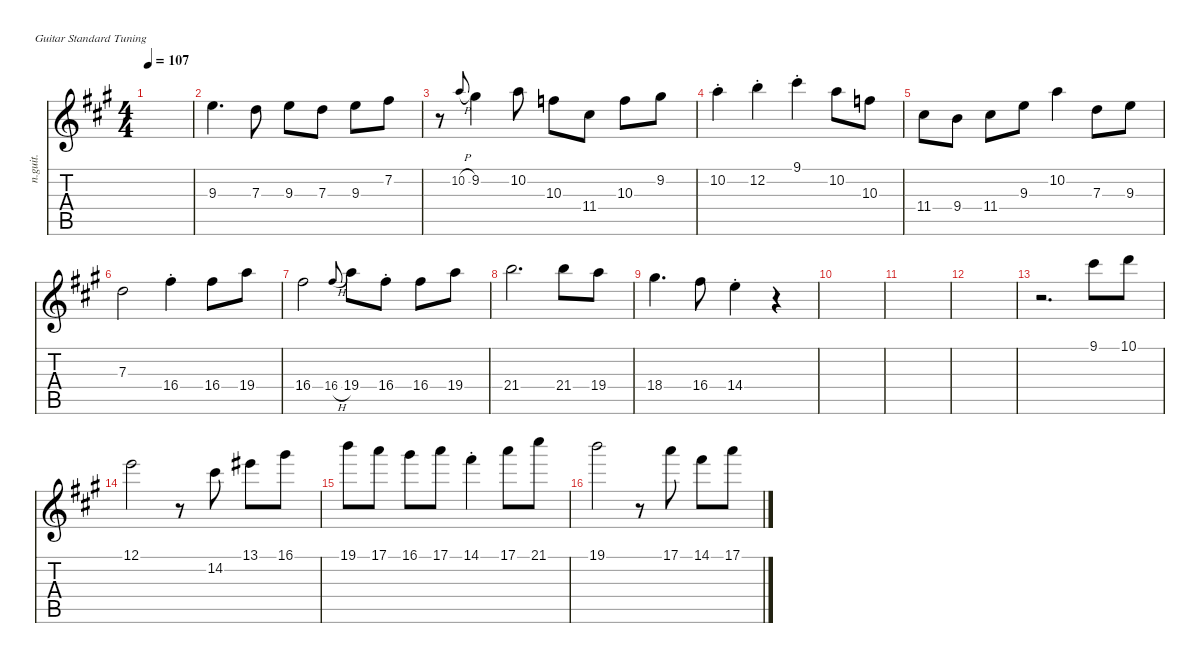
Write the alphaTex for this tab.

\defaultSystemsLayout 4
\hideDynamics
\bracketExtendMode nobrackets
\track ("Nylon Guitar" "n.guit.") {instrument acousticguitarnylon}
\staff {score tabs}
\tuning (E4 B3 G3 D3 A2 E2)
\ts (4 4)
\tempo 107
\clef g2
\ks a
|
9.3{acc forcenatural}.4{d beam Down} 7.3{acc forcenatural}.8{beam Down} 9.3{acc forcenatural}.8{beam Down} 7.3{acc forcenatural}.8{beam Down} 9.3{acc forcenatural}.8{beam Down} 7.2{acc #}.8{beam Down} |
r.8{beam Down} 10.2{h acc forcenatural}.8{gr onbeat beam Up} 9.2{acc #}.4{beam Down} 10.2{acc forcenatural}.8{beam Down} 10.3{acc forcenatural}.8{beam Down} 11.4{acc #}.8{beam Down} 10.3{acc forcenatural}.8{beam Down} 9.2{acc #}.8{beam Down} |
10.2{st acc forcenatural}.4{beam Down} 12.2{st acc forcenatural}.4{beam Down} 9.1{st acc #}.4{beam Down} 10.2{acc forcenatural}.8{beam Down} 10.3{acc forcenatural}.8{beam Down} |
11.4{acc #}.8{beam Down} 9.4{acc forcenatural}.8{beam Down} 11.4{acc #}.8{beam Down} 9.3{acc forcenatural}.8{beam Down} 10.2{acc forcenatural}.4{beam Down} 7.3{acc forcenatural}.8{beam Down} 9.3{acc forcenatural}.8{beam Down} |
7.3{acc forcenatural}.2{beam Down} 16.4{st acc #}.4{beam Down} 16.4{acc #}.8{beam Down} 19.4{acc forcenatural}.8{beam Down} |
16.4{acc #}.2{beam Down} 16.4{h acc #}.8{gr onbeat beam Up} 19.4{acc forcenatural}.8{beam Down} 16.4{st acc #}.8{beam Down} 16.4{acc #}.8{beam Down} 19.4{acc forcenatural}.8{beam Down} |
21.4{acc forcenatural}.2{d beam Down} 21.4{acc forcenatural}.8{beam Down} 19.4{acc forcenatural}.8{beam Down} |
18.4{acc #}.4{d beam Down} 16.4{acc #}.8{beam Down} 14.4{st acc forcenatural}.4{beam Down} r.4{beam Down} |
|
|
|
r.2{d beam Down} 9.1{acc #}.8{beam Down} 10.1{acc forcenatural}.8{beam Down} |
12.1{acc forcenatural}.2{beam Down} r.8{beam Down} 14.2{acc #}.8{beam Down} 13.1{acc #}.8{beam Down} 16.1{acc #}.8{beam Down} |
19.1{acc forcenatural}.8{beam Down} 17.1{acc forcenatural}.8{beam Down} 16.1{acc #}.8{beam Down} 17.1{acc forcenatural}.8{beam Down} 14.1{st acc #}.4{beam Down} 17.1{acc forcenatural}.8{beam Down} 21.1{acc #}.8{beam Down} |
19.1{acc forcenatural}.2{beam Down} r.8{beam Down} 17.1{acc forcenatural}.8{beam Down} 14.1{acc #}.8{beam Down} 17.1{acc forcenatural}.8{beam Down}
